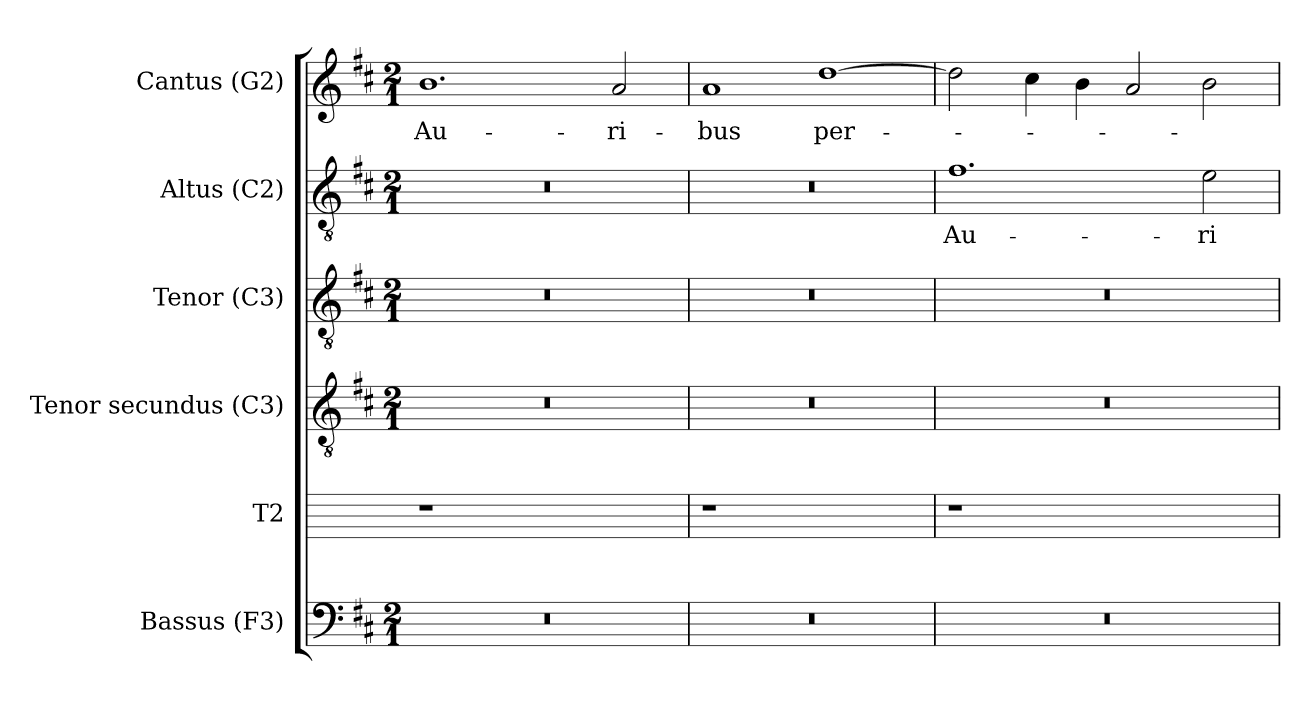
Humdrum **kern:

**kern	**kern	**kern	**kern	**kern	**text	**kern	**text
*part6	*part5	*part4	*part3	*part2	*part2	*part1	*part1
*staff6	*staff5	*staff4	*staff3	*staff2	*staff2	*staff1	*staff1
*I"Bassus (F3)	*I"T2	*I"Tenor secundus (C3)	*I"Tenor (C3)	*I"Altus (C2)	*	*I"Cantus (G2)	*
*I'B.	*I'T2	*	*I'T.	*I'A.	*	*I'C.	*
!!LO:PB:g=z
*stria5	*stria5	*stria5	*stria5	*stria5	*	*stria5	*
*clefF4	*	*clefGv2	*clefGv2	*clefGv2	*	*clefG2	*
*k[f#c#]	*	*k[f#c#]	*k[f#c#]	*k[f#c#]	*	*k[f#c#]	*
*D:	*	*D:	*D:	*D:	*	*D:	*
*M2/1	*	*M2/1	*M2/1	*M2/1	*	*M2/1	*
=1	=1	=1	=1	=1	=1	=1	=1
!	!	!	!	!	!	!	!LO:LY:b:cj
0r	1r	0r	0r	0r	.	1.b	Au-
.	1ryy	.	.	.	.	.	.
!	!	!	!	!	!	!	!LO:LY:b:cj
.	.	.	.	.	.	2a/	-ri-
=2	=2	=2	=2	=2	=2	=2	=2
!	!	!	!	!	!	!	!LO:LY:b:cj
0r	1r	0r	0r	0r	.	1a	-bus
!	!	!	!	!	!	!	!LO:LY:b:cj
.	1ryy	.	.	.	.	[>1dd	per-
=3	=3	=3	=3	=3	=3	=3	=3
!	!	!	!	!	!LO:LY:b:cj	!	!
0r	1r	0r	0r	1.f#	Au-	2dd\]	.
.	.	.	.	.	.	4cc#\	.
.	.	.	.	.	.	4b\	.
.	1ryy	.	.	.	.	2a/	.
!	!	!	!	!	!LO:LY:b:cj	!	!
.	.	.	.	2e\	-ri-	2b\	.
=	=	=	=	=	=	=	=
*-	*-	*-	*-	*-	*-	*-	*-
